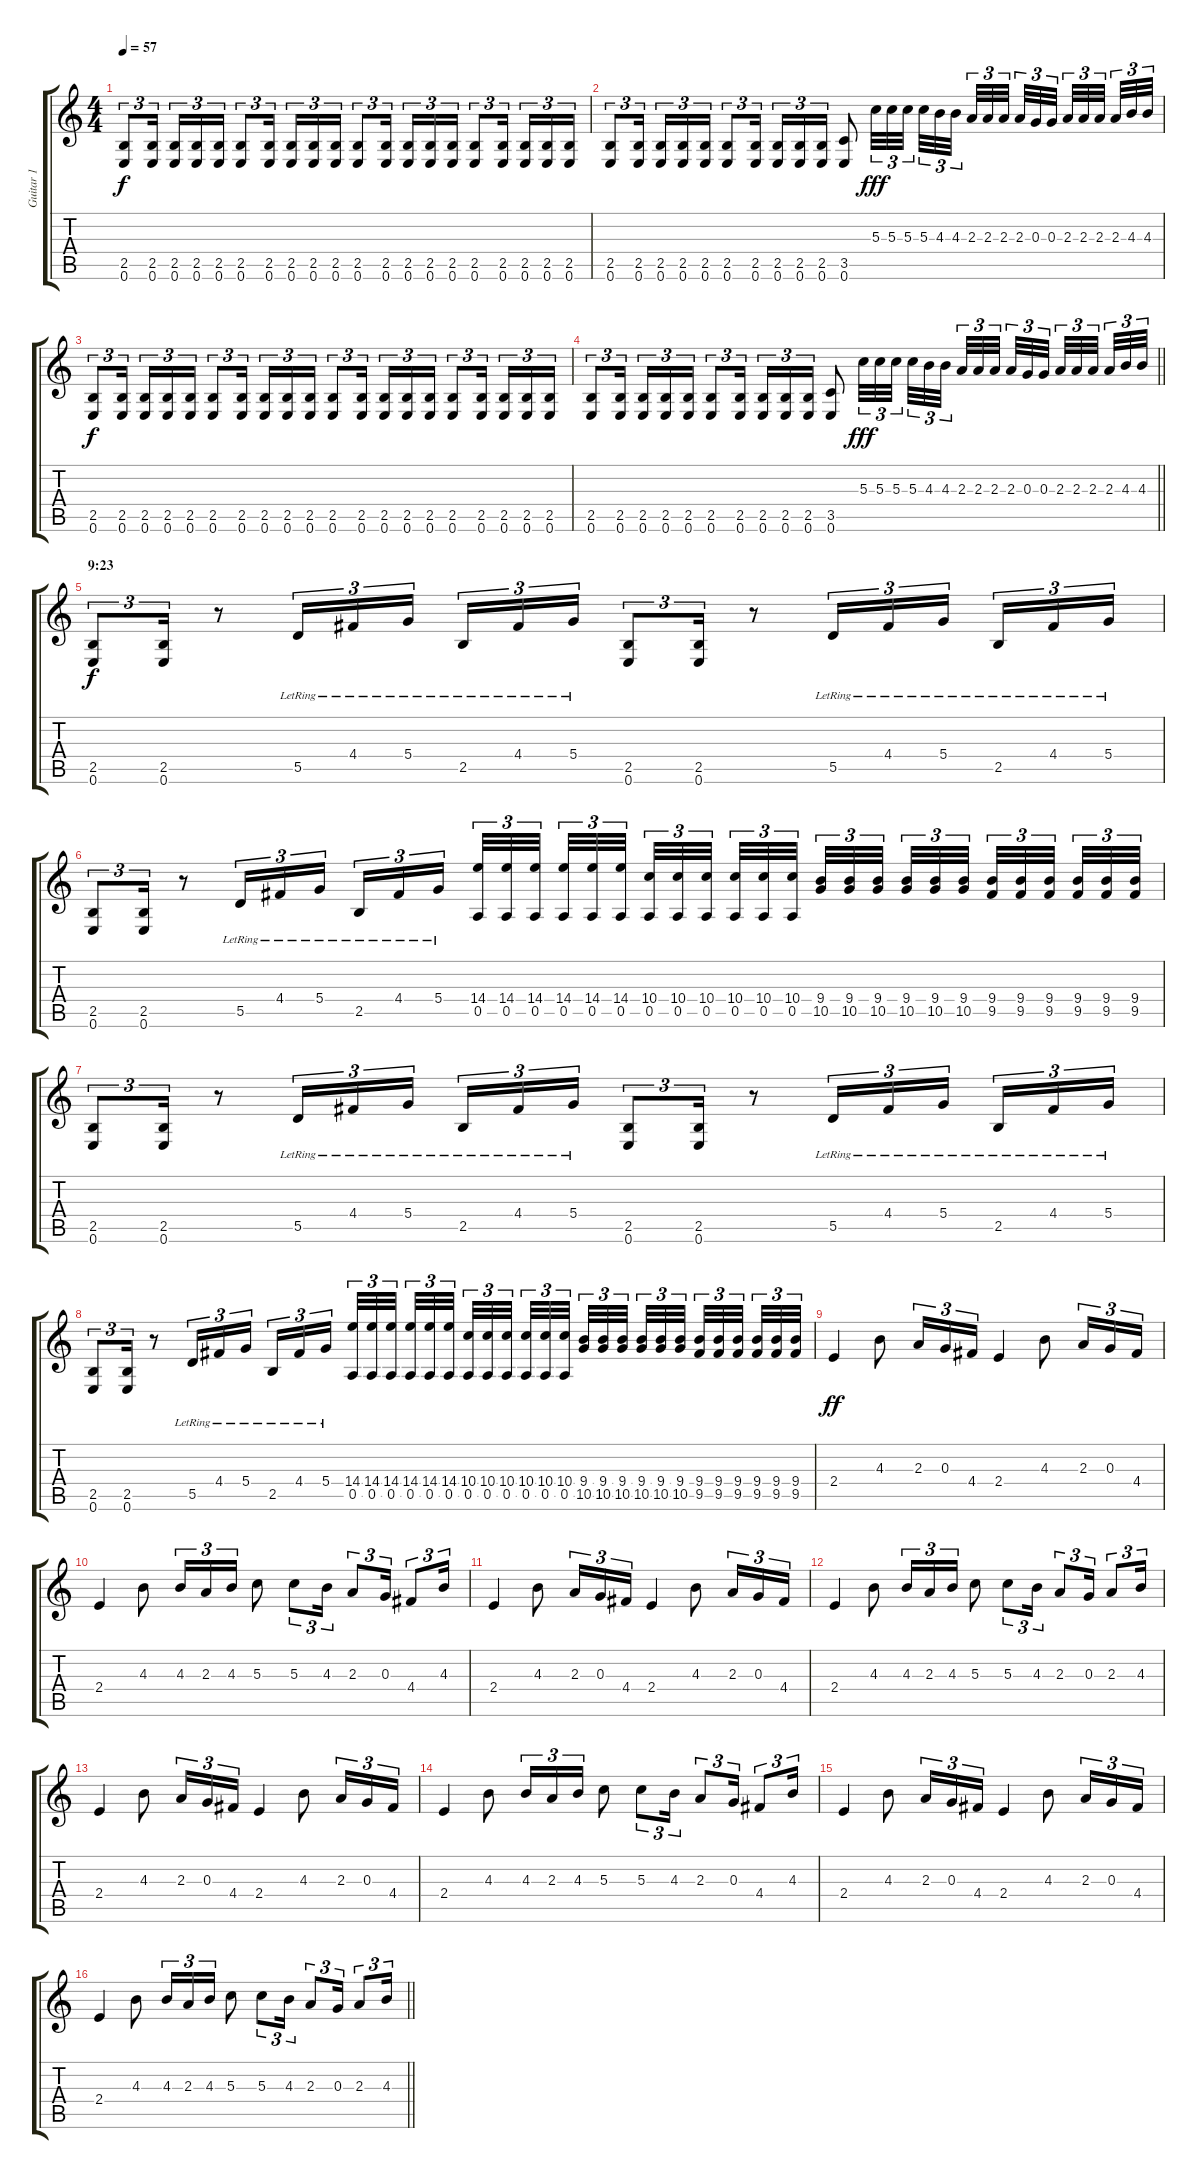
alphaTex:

\track ("Guitar 1" "Guitar 1") {instrument acousticguitarsteel}
\staff {score tabs}
\tuning (E4 B3 G3 D3 A2 E2) {hide}
\ts (4 4)
\tempo 57
\clef g2
\ks c
(2.5 0.6).8{tu (3 2) dy f} (2.5 0.6).16{tu (3 2) beam splitsecondary} (2.5 0.6).16{tu (3 2)} (2.5 0.6).16{tu (3 2)} (2.5 0.6).16{tu (3 2)} (2.5 0.6).8{tu (3 2)} (2.5 0.6).16{tu (3 2) beam splitsecondary} (2.5 0.6).16{tu (3 2)} (2.5 0.6).16{tu (3 2)} (2.5 0.6).16{tu (3 2)} (2.5 0.6).8{tu (3 2)} (2.5 0.6).16{tu (3 2) beam splitsecondary} (2.5 0.6).16{tu (3 2)} (2.5 0.6).16{tu (3 2)} (2.5 0.6).16{tu (3 2)} (2.5 0.6).8{tu (3 2)} (2.5 0.6).16{tu (3 2) beam splitsecondary} (2.5 0.6).16{tu (3 2)} (2.5 0.6).16{tu (3 2)} (2.5 0.6).16{tu (3 2)} |
(2.5 0.6).8{tu (3 2)} (2.5 0.6).16{tu (3 2) beam splitsecondary} (2.5 0.6).16{tu (3 2)} (2.5 0.6).16{tu (3 2)} (2.5 0.6).16{tu (3 2)} (2.5 0.6).8{tu (3 2)} (2.5 0.6).16{tu (3 2) beam splitsecondary} (2.5 0.6).16{tu (3 2)} (2.5 0.6).16{tu (3 2)} (2.5 0.6).16{tu (3 2)} (3.5 0.6).8 5.3.32{tu (3 2) dy fff} 5.3.32{tu (3 2)} 5.3.32{tu (3 2) beam splitsecondary} 5.3.32{tu (3 2)} 4.3.32{tu (3 2)} 4.3.32{tu (3 2)} 2.3.32{tu (3 2)} 2.3.32{tu (3 2)} 2.3.32{tu (3 2) beam splitsecondary} 2.3.32{tu (3 2)} 0.3.32{tu (3 2)} 0.3.32{tu (3 2) beam splitsecondary} 2.3.32{tu (3 2)} 2.3.32{tu (3 2)} 2.3.32{tu (3 2) beam splitsecondary} 2.3.32{tu (3 2)} 4.3.32{tu (3 2)} 4.3.32{tu (3 2)} |
(2.5 0.6).8{tu (3 2) dy f} (2.5 0.6).16{tu (3 2) beam splitsecondary} (2.5 0.6).16{tu (3 2)} (2.5 0.6).16{tu (3 2)} (2.5 0.6).16{tu (3 2)} (2.5 0.6).8{tu (3 2)} (2.5 0.6).16{tu (3 2) beam splitsecondary} (2.5 0.6).16{tu (3 2)} (2.5 0.6).16{tu (3 2)} (2.5 0.6).16{tu (3 2)} (2.5 0.6).8{tu (3 2)} (2.5 0.6).16{tu (3 2) beam splitsecondary} (2.5 0.6).16{tu (3 2)} (2.5 0.6).16{tu (3 2)} (2.5 0.6).16{tu (3 2)} (2.5 0.6).8{tu (3 2)} (2.5 0.6).16{tu (3 2) beam splitsecondary} (2.5 0.6).16{tu (3 2)} (2.5 0.6).16{tu (3 2)} (2.5 0.6).16{tu (3 2)} |
\barLineRight lightlight
(2.5 0.6).8{tu (3 2)} (2.5 0.6).16{tu (3 2) beam splitsecondary} (2.5 0.6).16{tu (3 2)} (2.5 0.6).16{tu (3 2)} (2.5 0.6).16{tu (3 2)} (2.5 0.6).8{tu (3 2)} (2.5 0.6).16{tu (3 2) beam splitsecondary} (2.5 0.6).16{tu (3 2)} (2.5 0.6).16{tu (3 2)} (2.5 0.6).16{tu (3 2)} (3.5 0.6).8 5.3.32{tu (3 2) dy fff} 5.3.32{tu (3 2)} 5.3.32{tu (3 2) beam splitsecondary} 5.3.32{tu (3 2)} 4.3.32{tu (3 2)} 4.3.32{tu (3 2)} 2.3.32{tu (3 2)} 2.3.32{tu (3 2)} 2.3.32{tu (3 2) beam splitsecondary} 2.3.32{tu (3 2)} 0.3.32{tu (3 2)} 0.3.32{tu (3 2) beam splitsecondary} 2.3.32{tu (3 2)} 2.3.32{tu (3 2)} 2.3.32{tu (3 2) beam splitsecondary} 2.3.32{tu (3 2)} 4.3.32{tu (3 2)} 4.3.32{tu (3 2)} |
\section ("" "9:23")
(2.5 0.6).8{tu (3 2) dy f} (2.5 0.6).16{tu (3 2)} r.8 5.5{lr}.16{tu (3 2)} 4.4{lr}.16{tu (3 2)} 5.4{lr}.16{tu (3 2) beam splitsecondary} 2.5{lr}.16{tu (3 2)} 4.4{lr}.16{tu (3 2)} 5.4{lr}.16{tu (3 2)} (2.5 0.6).8{tu (3 2)} (2.5 0.6).16{tu (3 2)} r.8 5.5{lr}.16{tu (3 2)} 4.4{lr}.16{tu (3 2)} 5.4{lr}.16{tu (3 2) beam splitsecondary} 2.5{lr}.16{tu (3 2)} 4.4{lr}.16{tu (3 2)} 5.4{lr}.16{tu (3 2)} |
(2.5 0.6).8{tu (3 2)} (2.5 0.6).16{tu (3 2)} r.8 5.5{lr}.16{tu (3 2)} 4.4{lr}.16{tu (3 2)} 5.4{lr}.16{tu (3 2) beam splitsecondary} 2.5{lr}.16{tu (3 2)} 4.4{lr}.16{tu (3 2)} 5.4{lr}.16{tu (3 2)} (14.4 0.5).32{tu (3 2)} (14.4 0.5).32{tu (3 2)} (14.4 0.5).32{tu (3 2) beam splitsecondary} (14.4 0.5).32{tu (3 2)} (14.4 0.5).32{tu (3 2)} (14.4 0.5).32{tu (3 2) beam splitsecondary} (10.4 0.5).32{tu (3 2)} (10.4 0.5).32{tu (3 2)} (10.4 0.5).32{tu (3 2) beam splitsecondary} (10.4 0.5).32{tu (3 2)} (10.4 0.5).32{tu (3 2)} (10.4 0.5).32{tu (3 2)} (9.4 10.5).32{tu (3 2)} (9.4 10.5).32{tu (3 2)} (9.4 10.5).32{tu (3 2) beam splitsecondary} (9.4 10.5).32{tu (3 2)} (9.4 10.5).32{tu (3 2)} (9.4 10.5).32{tu (3 2) beam splitsecondary} (9.4 9.5).32{tu (3 2)} (9.4 9.5).32{tu (3 2)} (9.4 9.5).32{tu (3 2) beam splitsecondary} (9.4 9.5).32{tu (3 2)} (9.4 9.5).32{tu (3 2)} (9.4 9.5).32{tu (3 2)} |
(2.5 0.6).8{tu (3 2)} (2.5 0.6).16{tu (3 2)} r.8 5.5{lr}.16{tu (3 2)} 4.4{lr}.16{tu (3 2)} 5.4{lr}.16{tu (3 2) beam splitsecondary} 2.5{lr}.16{tu (3 2)} 4.4{lr}.16{tu (3 2)} 5.4{lr}.16{tu (3 2)} (2.5 0.6).8{tu (3 2)} (2.5 0.6).16{tu (3 2)} r.8 5.5{lr}.16{tu (3 2)} 4.4{lr}.16{tu (3 2)} 5.4{lr}.16{tu (3 2) beam splitsecondary} 2.5{lr}.16{tu (3 2)} 4.4{lr}.16{tu (3 2)} 5.4{lr}.16{tu (3 2)} |
(2.5 0.6).8{tu (3 2)} (2.5 0.6).16{tu (3 2)} r.8 5.5{lr}.16{tu (3 2)} 4.4{lr}.16{tu (3 2)} 5.4{lr}.16{tu (3 2) beam splitsecondary} 2.5{lr}.16{tu (3 2)} 4.4{lr}.16{tu (3 2)} 5.4{lr}.16{tu (3 2)} (14.4 0.5).32{tu (3 2)} (14.4 0.5).32{tu (3 2)} (14.4 0.5).32{tu (3 2) beam splitsecondary} (14.4 0.5).32{tu (3 2)} (14.4 0.5).32{tu (3 2)} (14.4 0.5).32{tu (3 2) beam splitsecondary} (10.4 0.5).32{tu (3 2)} (10.4 0.5).32{tu (3 2)} (10.4 0.5).32{tu (3 2) beam splitsecondary} (10.4 0.5).32{tu (3 2)} (10.4 0.5).32{tu (3 2)} (10.4 0.5).32{tu (3 2)} (9.4 10.5).32{tu (3 2)} (9.4 10.5).32{tu (3 2)} (9.4 10.5).32{tu (3 2) beam splitsecondary} (9.4 10.5).32{tu (3 2)} (9.4 10.5).32{tu (3 2)} (9.4 10.5).32{tu (3 2) beam splitsecondary} (9.4 9.5).32{tu (3 2)} (9.4 9.5).32{tu (3 2)} (9.4 9.5).32{tu (3 2) beam splitsecondary} (9.4 9.5).32{tu (3 2)} (9.4 9.5).32{tu (3 2)} (9.4 9.5).32{tu (3 2)} |
2.4.4{dy ff} 4.3.8 2.3.16{tu (3 2)} 0.3.16{tu (3 2)} 4.4.16{tu (3 2)} 2.4.4 4.3.8 2.3.16{tu (3 2)} 0.3.16{tu (3 2)} 4.4.16{tu (3 2)} |
2.4.4 4.3.8 4.3.16{tu (3 2)} 2.3.16{tu (3 2)} 4.3.16{tu (3 2)} 5.3.8 5.3.8{tu (3 2)} 4.3.16{tu (3 2)} 2.3.8{tu (3 2)} 0.3.16{tu (3 2)} 4.4.8{tu (3 2)} 4.3.16{tu (3 2)} |
2.4.4 4.3.8 2.3.16{tu (3 2)} 0.3.16{tu (3 2)} 4.4.16{tu (3 2)} 2.4.4 4.3.8 2.3.16{tu (3 2)} 0.3.16{tu (3 2)} 4.4.16{tu (3 2)} |
2.4.4 4.3.8 4.3.16{tu (3 2)} 2.3.16{tu (3 2)} 4.3.16{tu (3 2)} 5.3.8 5.3.8{tu (3 2)} 4.3.16{tu (3 2)} 2.3.8{tu (3 2)} 0.3.16{tu (3 2)} 2.3.8{tu (3 2)} 4.3.16{tu (3 2)} |
2.4.4 4.3.8 2.3.16{tu (3 2)} 0.3.16{tu (3 2)} 4.4.16{tu (3 2)} 2.4.4 4.3.8 2.3.16{tu (3 2)} 0.3.16{tu (3 2)} 4.4.16{tu (3 2)} |
2.4.4 4.3.8 4.3.16{tu (3 2)} 2.3.16{tu (3 2)} 4.3.16{tu (3 2)} 5.3.8 5.3.8{tu (3 2)} 4.3.16{tu (3 2)} 2.3.8{tu (3 2)} 0.3.16{tu (3 2)} 4.4.8{tu (3 2)} 4.3.16{tu (3 2)} |
2.4.4 4.3.8 2.3.16{tu (3 2)} 0.3.16{tu (3 2)} 4.4.16{tu (3 2)} 2.4.4 4.3.8 2.3.16{tu (3 2)} 0.3.16{tu (3 2)} 4.4.16{tu (3 2)} |
\barLineRight lightlight
2.4.4 4.3.8 4.3.16{tu (3 2)} 2.3.16{tu (3 2)} 4.3.16{tu (3 2)} 5.3.8 5.3.8{tu (3 2)} 4.3.16{tu (3 2)} 2.3.8{tu (3 2)} 0.3.16{tu (3 2)} 2.3.8{tu (3 2)} 4.3.16{tu (3 2)}
